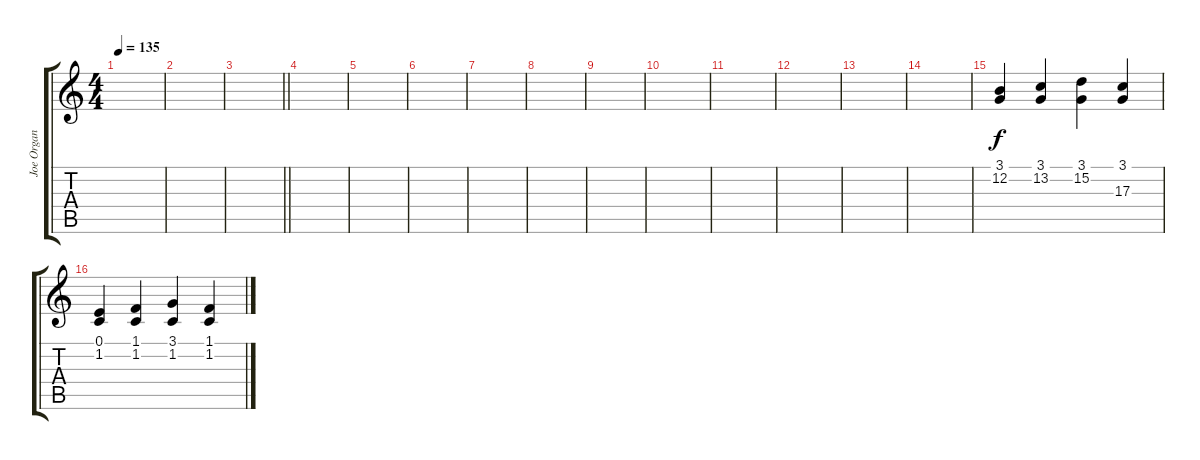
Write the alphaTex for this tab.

\track ("Joe Organ" "Joe Organ") {instrument lead1square}
\staff {score tabs}
\tuning (E4 B3 G3 D3 A2 E2) {hide}
\ts (4 4)
\tempo 135
\clef g2
\ks c
|
|
\barLineRight lightlight
|
|
|
|
|
|
|
|
|
|
|
|
(3.1 12.2).4{instrument stringensemble1} (3.1 13.2).4 (3.1 15.2).4 (3.1 17.3).4 |
(0.1 1.2).4 (1.1 1.2).4 (3.1 1.2).4 (1.1 1.2).4
